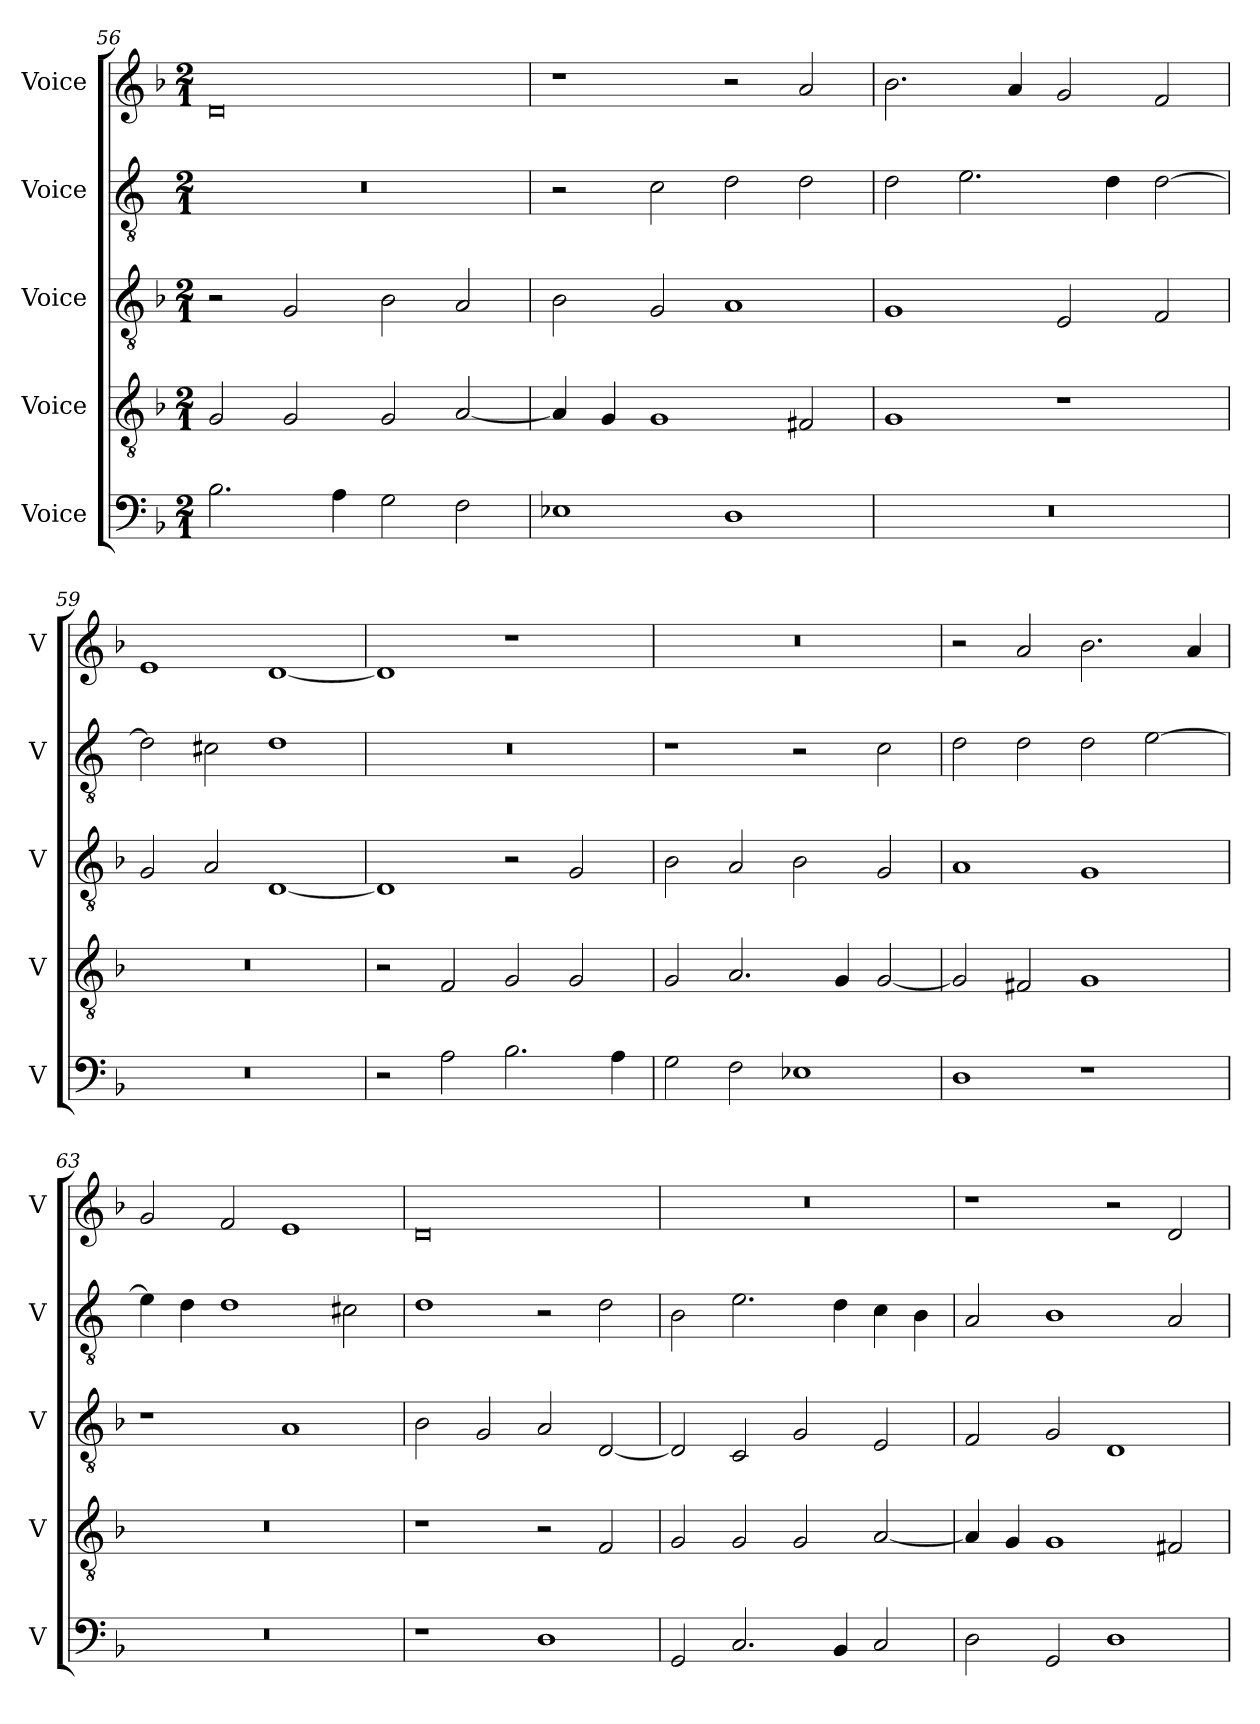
**kern	**kern	**kern	**kern	**kern
*part5	*part4	*part3	*part2	*part1
*staff5	*staff4	*staff3	*staff2	*staff1
*I"Voice	*I"Voice	*I"Voice	*I"Voice	*I"Voice
*I'V	*I'V	*I'V	*I'V	*I'V
!!LO:LB:g=z
*clefF4	*clefGv2	*clefGv2	*clefGv2	*clefG2
*k[b-]	*k[b-]	*k[b-]	*k[]	*k[b-]
*M2/1	*M2/1	*M2/1	*M2/1	*M2/1
=56	=56	=56	=56	=56
2.B-\	2G/	2r	0r	0d
.	2G/	2G/	.	.
4A\	.	.	.	.
2G\	2G/	2B-\	.	.
2F\	[2A/	2A/	.	.
=57	=57	=57	=57	=57
1E-X	4A/]	2B-\	2r	1r
.	4G/	.	.	.
.	1G	2G/	2c\	.
1D	.	1A	2d\	2r
.	2F#X/	.	2d\	2a/
=58	=58	=58	=58	=58
0r	1G	1G	2d\	2.b-\
.	.	.	2.e\	.
.	.	.	.	4a/
.	1r	2E/	.	2g/
.	.	.	4d\	.
.	.	2F/	[2d\	2f/
=59	=59	=59	=59	=59
0r	0r	2G/	2d\]	1e
.	.	2A/	2c#X\	.
.	.	[1D	1d	[1d
!!LO:LB:g=z
=60	=60	=60	=60	=60
2r	2r	1D]	0r	1d]
2A\	2F/	.	.	.
2.B-\	2G/	2r	.	1r
.	2G/	2G/	.	.
4A\	.	.	.	.
=61	=61	=61	=61	=61
2G\	2G/	2B-\	1r	0r
2F\	2.A/	2A/	.	.
1E-X	.	2B-\	2r	.
.	4G/	.	.	.
.	[2G/	2G/	2c\	.
=62	=62	=62	=62	=62
1D	2G/]	1A	2d\	2r
.	2F#X/	.	2d\	2a/
1r	1G	1G	2d\	2.b-\
.	.	.	[2e\	.
.	.	.	.	4a/
=63	=63	=63	=63	=63
0r	0r	1r	4e\]	2g/
.	.	.	4d\	.
.	.	.	1d	2f/
.	.	1A	.	1e
.	.	.	2c#X\	.
!!LO:PB:g=z
=64	=64	=64	=64	=64
1r	1r	2B-\	1d	0d
.	.	2G/	.	.
1D	2r	2A/	2r	.
.	2F/	[2D/	2d\	.
=65	=65	=65	=65	=65
2GG/	2G/	2D/]	2B\	0r
2.C/	2G/	2C/	2.e\	.
.	2G/	2G/	.	.
4BB-/	.	.	4d\	.
2C/	[2A/	2E/	4c\	.
.	.	.	4B\	.
=66	=66	=66	=66	=66
2D\	4A/]	2F/	2A/	1r
.	4G/	.	.	.
2GG/	1G	2G/	1B	.
1D	.	1D	.	2r
.	2F#X/	.	2A/	2d/
=	=	=	=	=
*-	*-	*-	*-	*-
